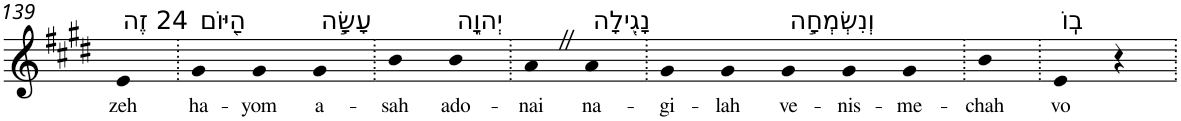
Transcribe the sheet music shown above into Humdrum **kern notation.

**kern	**text
*part1	*part1
*staff1	*staff1
*I"Piano	*
*I'Pno	*
!!LO:PB:g=z
*clefG2	*
*k[f#c#g#d#]	*
*E:	*
=139	=139
!LO:TX:a:t=24 זֶה	!
!	!LO:LY:b
4e	zeh
=140.	=140.
!LO:TX:a:t=הַ֭יּוֹם	!
!	!LO:LY:b
4g#	ha-
!	!LO:LY:b
4g#	-yom
!LO:TX:a:t=עָשָׂ֣ה	!
!	!LO:LY:b
4g#	a-
=141.	=141.
!	!LO:LY:b
4b	-sah
!LO:TX:a:t=יְהוָ֑ה	!
!	!LO:LY:b
4b	ado-
=142.	=142.
!	!LO:LY:b
4aZ	-nai
!LO:TX:a:t=נָגִ֖ילָה	!
!	!LO:LY:b
4a	na-
=143.	=143.
!	!LO:LY:b
4g#	-gi-
!	!LO:LY:b
4g#	-lah
!LO:TX:a:t=וְנִשְׂמְחָ֣ה	!
!	!LO:LY:b
4g#	ve-
!	!LO:LY:b
4g#	-nis-
!	!LO:LY:b
4g#	-me-
=144.	=144.
!	!LO:LY:b
4b	-chah
=145.	=145.
!LO:TX:a:t=בֽוֹ	!
!	!LO:LY:b
4e	vo
4r	.
=.	=.
*-	*-
